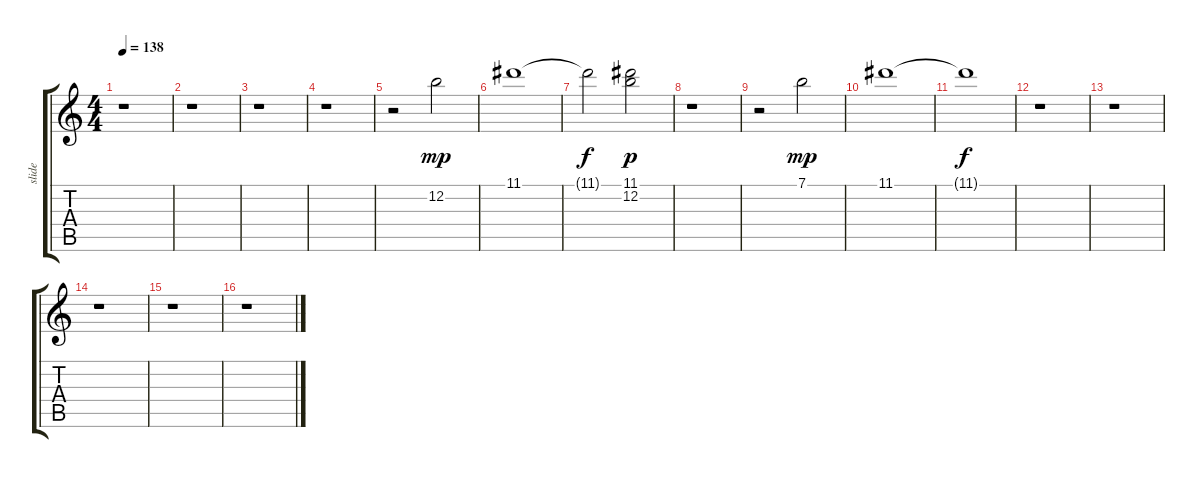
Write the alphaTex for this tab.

\track ("slide" "slide") {instrument overdrivenguitar}
\staff {score tabs}
\tuning (E4 B3 G3 D3 A2 E2) {hide}
\ts (4 4)
\tempo 138
\clef g2
\ks c
r.1{dy mp} |
r.1 |
r.1 |
r.1 |
r.2 12.2.2 |
11.1.1 |
11.1{t}.2{dy f} (11.1 12.2).2{dy p} |
r.1 |
r.2 7.1.2{dy mp} |
11.1.1 |
11.1{t}.1{dy f} |
r.1 |
r.1 |
r.1 |
r.1 |
r.1
